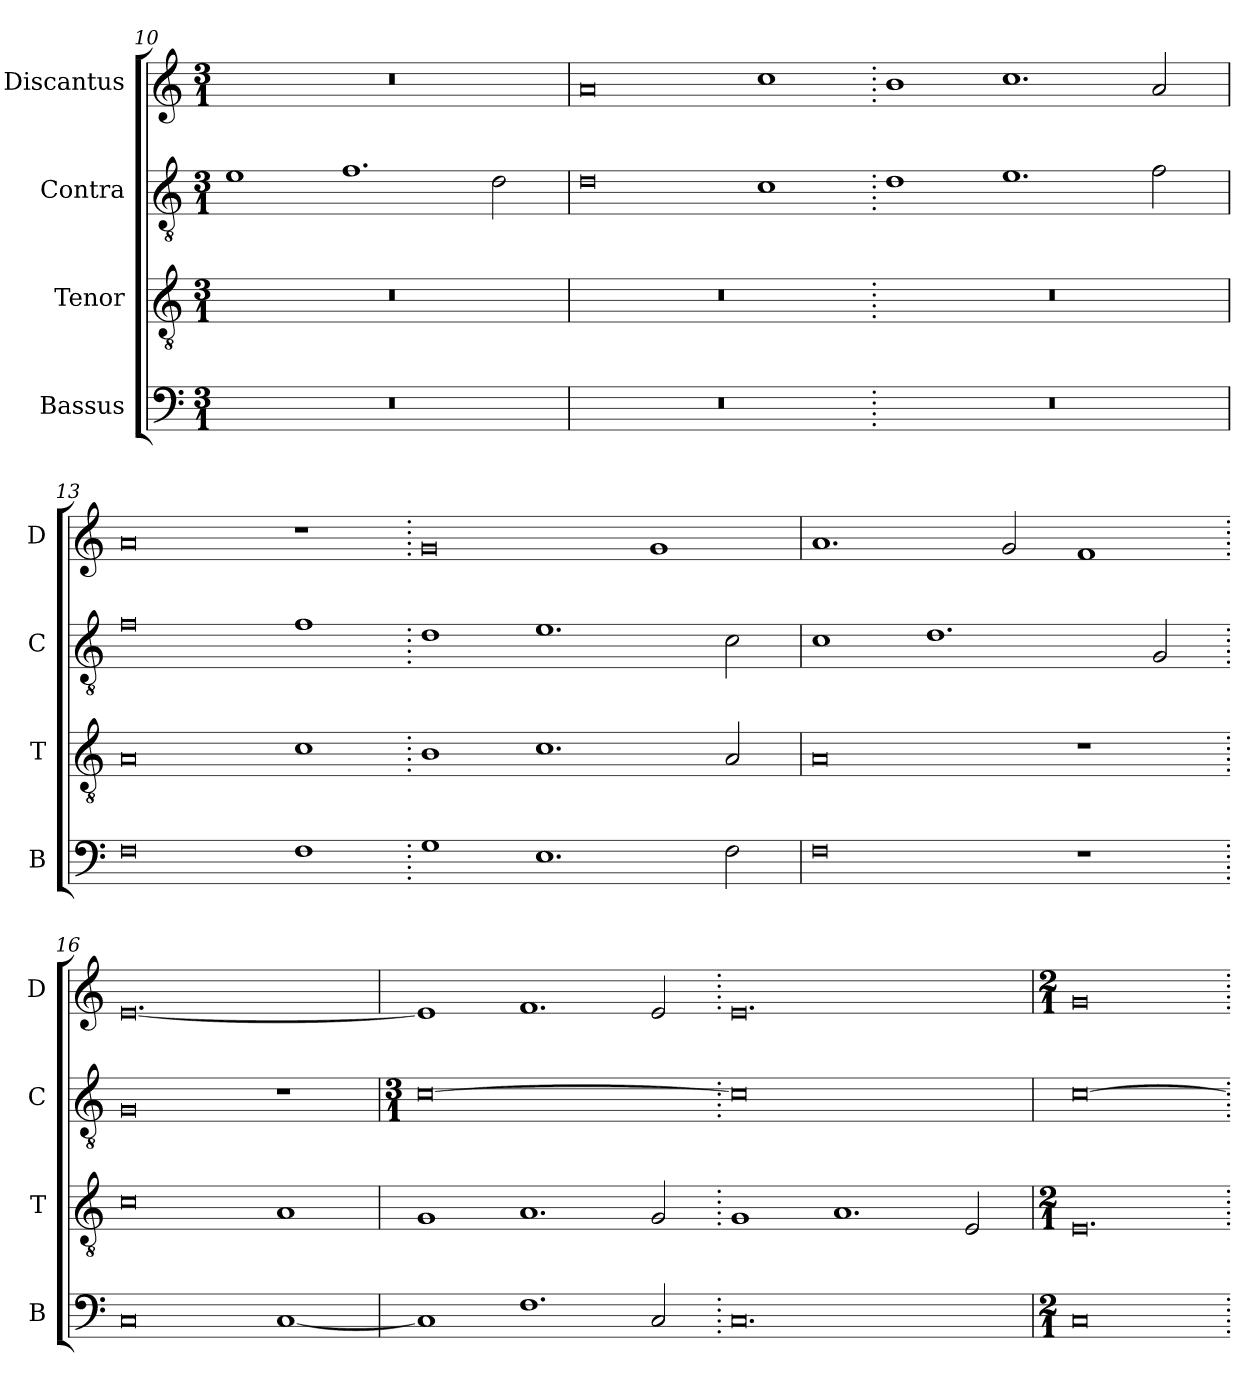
**kern	**kern	**kern	**kern
*part4	*part3	*part2	*part1
*staff4	*staff3	*staff2	*staff1
*I"Bassus	*I"Tenor	*I"Contra	*I"Discantus
*I'B	*I'T	*I'C	*I'D
*clefF4	*clefGv2	*clefGv2	*clefG2
*k[]	*k[]	*k[]	*k[]
*M3/1	*M3/1	*M3/1	*M3/1
=10	=10	=10	=10
0.r	0.r	1e	0.r
.	.	1.f	.
.	.	2d\	.
=11	=11	=11	=11
0.r	0.r	0d	0a
.	.	1c	1cc
=12.	=12.	=12.	=12.
0.r	0.r	1d	1b
.	.	1.e	1.cc
.	.	2f\	2a/
=13	=13	=13	=13
0F	0A	0f	0a
1F	1c	1f	1r
=14.	=14.	=14.	=14.
1G	1B	1d	0g
1.E	1.c	1.e	.
.	.	.	1g
2F\	2A/	2c\	.
=15	=15	=15	=15
0F	0A	1c	1.a
.	.	1.d	.
.	.	.	2g/
1r	1r	.	1f
.	.	2G/	.
=16.	=16.	=16.	=16.
0C	0c	0G	[0.e
[1C	1A	1r	.
=17	=17	=17	=17
*	*	*M3/1	*
!	!	!LO:N:vis=0	!
1C]	1G	[0.c	1e]
1.F	1.A	.	1.f
2C/	2G/	.	2e/
=18.	=18.	=18.	=18.
!	!	!LO:N:vis=0	!
0.C	1G	0.c]	0.e
.	1.A	.	.
.	2E/	.	.
=19	=19	=19	=19
*M2/1	*M2/1	*	*M2/1
!	!LO:N:vis=0.	!	!
0C	0E	[0c	0g
=.	=.	=.	=.
*-	*-	*-	*-
